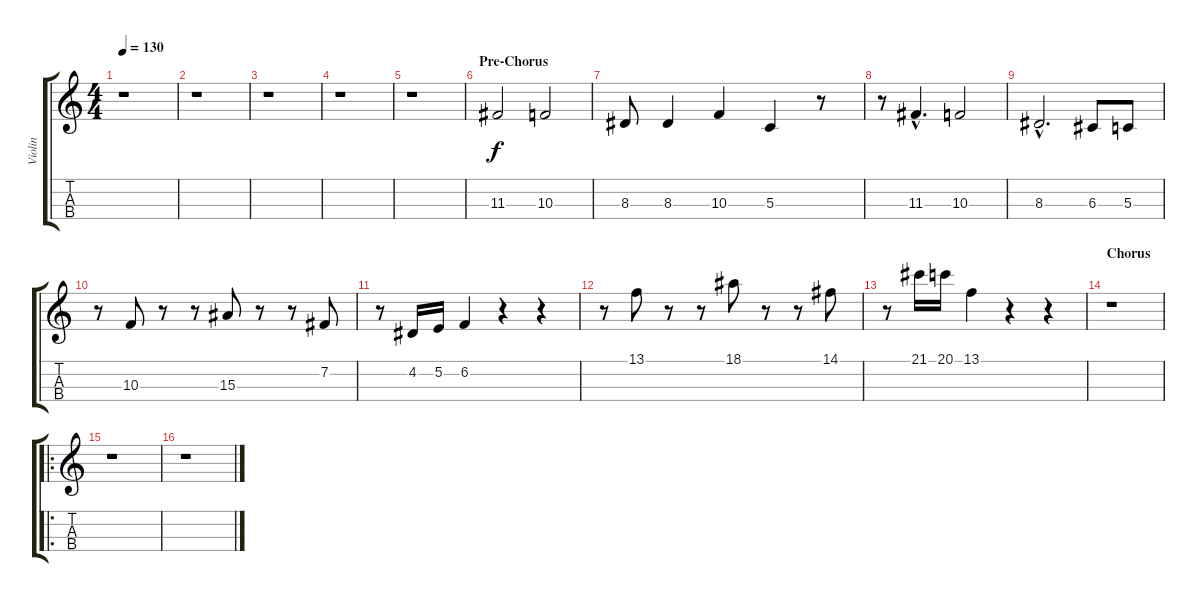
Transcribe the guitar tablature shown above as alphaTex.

\track ("Violin" "Violin") {instrument violin}
\staff {score tabs}
\tuning (E4 B3 G3 D3) {hide}
\ts (4 4)
\tempo 130
\clef g2
\ks c
r.1{dy f} |
r.1 |
r.1 |
r.1 |
r.1 |
\section ("" "Pre-Chorus")
11.3.2 10.3.2 |
8.3.8 8.3.4 10.3.4 5.3.4 r.8 |
r.8 11.3{hac}.4{d} 10.3.2 |
8.3{hac}.2{d} 6.3.8 5.3.8 |
r.8 10.3.8 r.8 r.8 15.3.8 r.8 r.8 7.2.8 |
r.8 4.2.16 5.2.16 6.2.4 r.4 r.4 |
r.8 13.1.8 r.8 r.8 18.1.8 r.8 r.8 14.1.8 |
r.8 21.1.16 20.1.16 13.1.4 r.4 r.4 |
\section ("" "Chorus")
r.1 |
\ro
r.1 |
r.1
